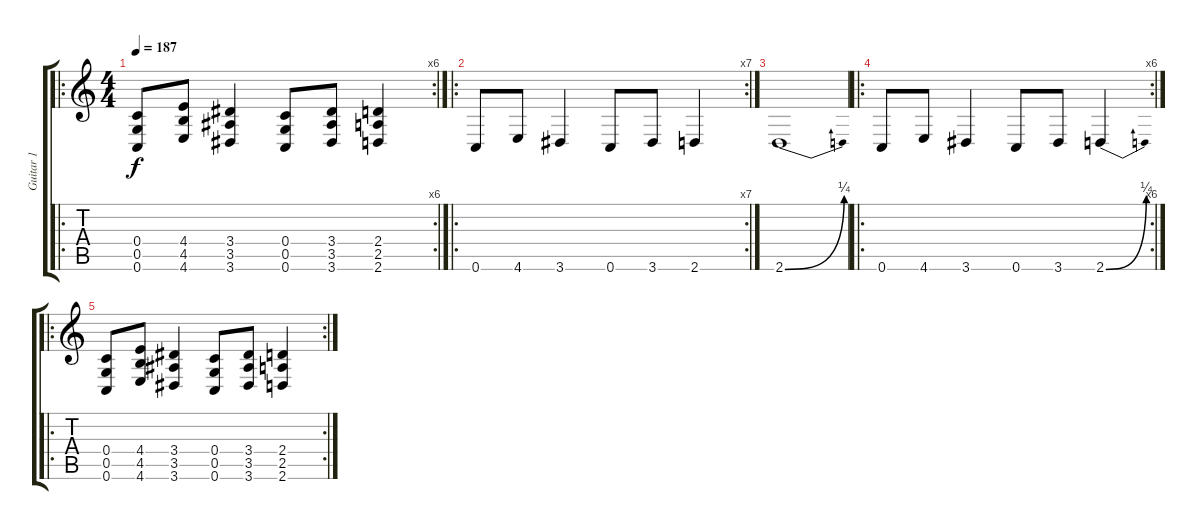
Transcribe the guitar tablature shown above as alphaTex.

\track ("Guitar 1" "Guitar 1") {instrument distortionguitar}
\staff {score tabs}
\tuning (D4 A3 F3 C3 G2 C2) {hide}
\ro
\rc 6
\ts (4 4)
\tempo 187
\clef g2
\ks c
(0.4 0.5 0.6).8{dy f} (4.4 4.5 4.6).8 (3.4 3.5 3.6).4 (0.4 0.5 0.6).8 (3.4 3.5 3.6).8 (2.4 2.5 2.6).4 |
\ro
\rc 7
0.6.8 4.6.8 3.6.4 0.6.8 3.6.8 2.6.4 |
2.6{be (bend 0 0 60 1)}.1 |
\ro
\rc 6
0.6.8 4.6.8 3.6.4 0.6.8 3.6.8 2.6{be (bend 0 0 60 1)}.4 |
\ro
\rc 2
(0.4 0.5 0.6).8 (4.4 4.5 4.6).8 (3.4 3.5 3.6).4 (0.4 0.5 0.6).8 (3.4 3.5 3.6).8 (2.4 2.5 2.6).4
